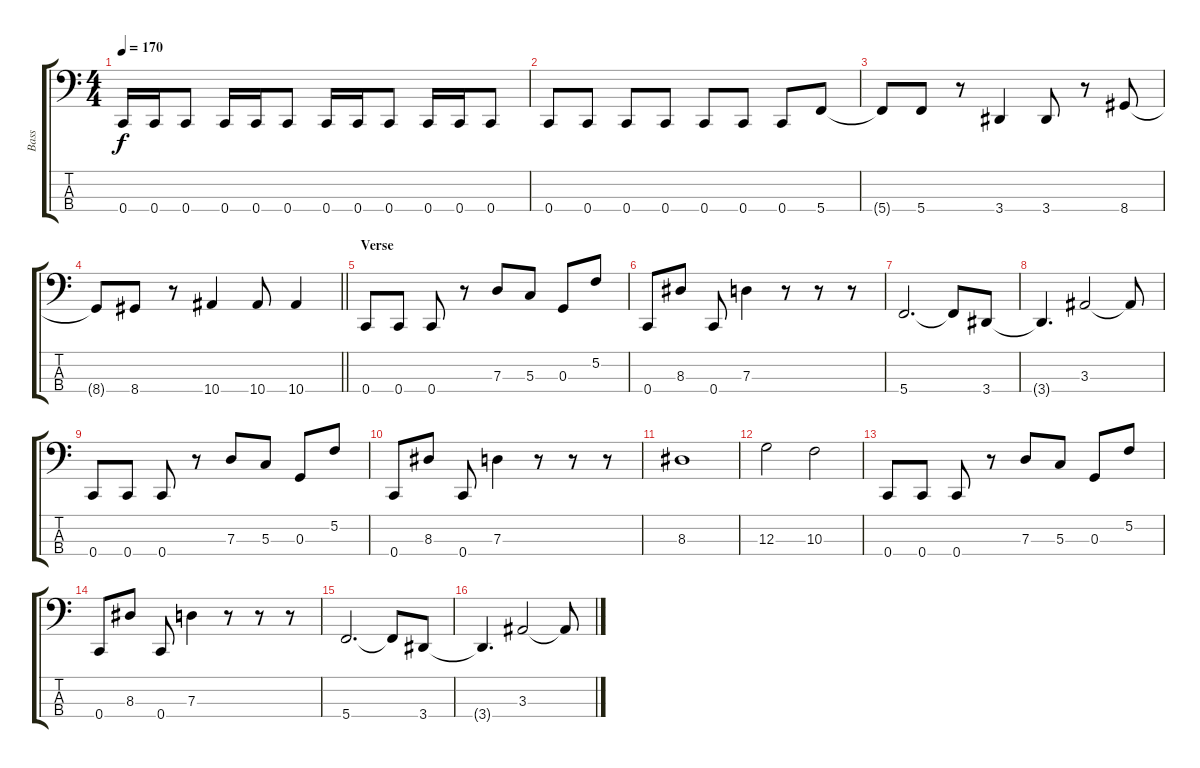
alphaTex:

\track ("Bass" "Bass") {instrument electricbassfinger}
\staff {score tabs}
\tuning (F2 C2 G1 C1) {hide}
\ts (4 4)
\tempo 170
\clef f4
\ks c
0.4.16{dy f} 0.4.16 0.4.8 0.4.16 0.4.16 0.4.8 0.4.16 0.4.16 0.4.8 0.4.16 0.4.16 0.4.8 |
0.4.8 0.4.8 0.4.8 0.4.8 0.4.8 0.4.8 0.4.8 5.4.8 |
5.4{t}.8 5.4.8 r.8 3.4.4 3.4.8 r.8 8.4.8 |
\barLineRight lightlight
8.4{t}.8 8.4.8 r.8 10.4.4 10.4.8 10.4.4 |
\section ("" "Verse")
0.4.8 0.4.8 0.4.8 r.8 7.3.8 5.3.8 0.3.8 5.2.8 |
0.4.8 8.3.8 0.4.8 7.3.4 r.8 r.8 r.8 |
5.4.2{d} 5.4{t}.8 3.4.8 |
3.4{t}.4{d} 3.3.2 3.3{t}.8 |
0.4.8 0.4.8 0.4.8 r.8 7.3.8 5.3.8 0.3.8 5.2.8 |
0.4.8 8.3.8 0.4.8 7.3.4 r.8 r.8 r.8 |
8.3.1 |
12.3.2 10.3.2 |
0.4.8 0.4.8 0.4.8 r.8 7.3.8 5.3.8 0.3.8 5.2.8 |
0.4.8 8.3.8 0.4.8 7.3.4 r.8 r.8 r.8 |
5.4.2{d} 5.4{t}.8 3.4.8 |
3.4{t}.4{d} 3.3.2 3.3{t}.8
